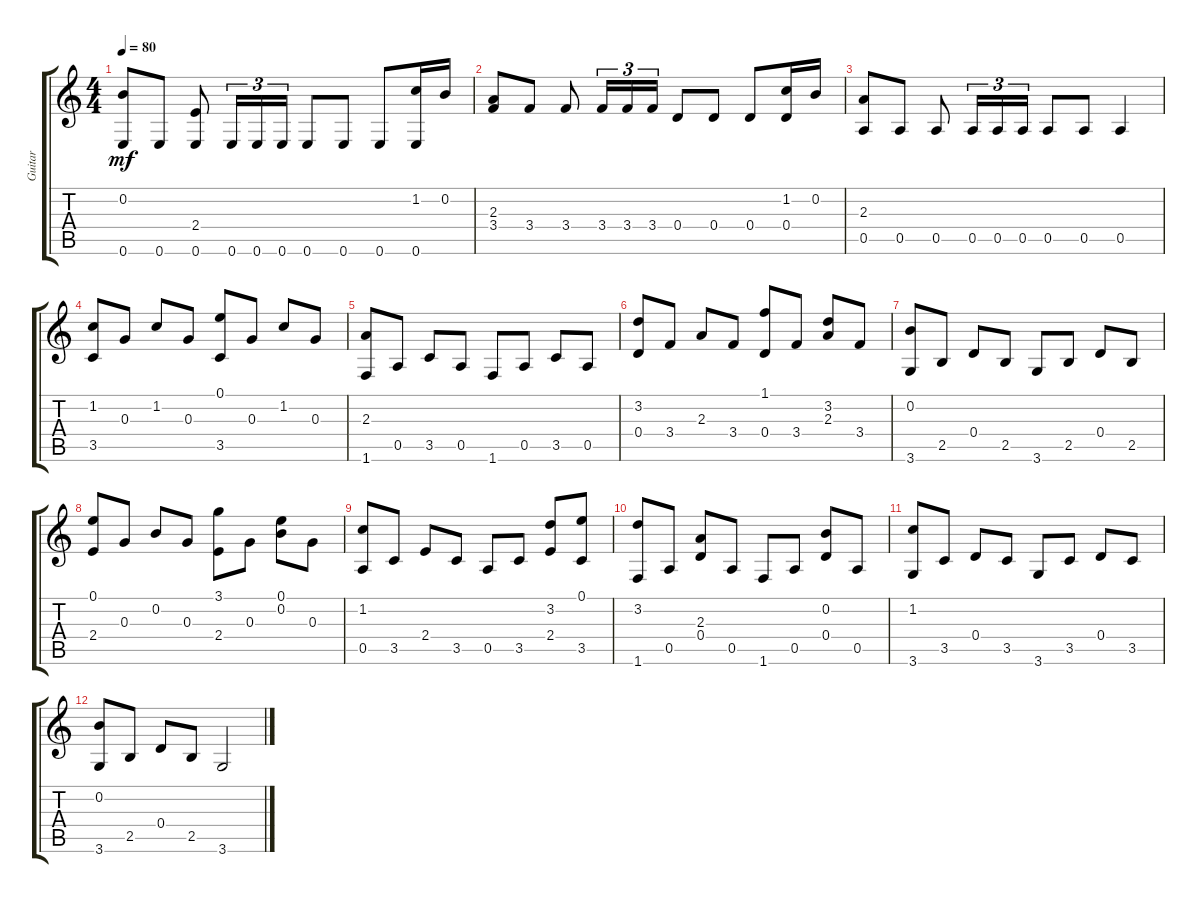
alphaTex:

\track ("Guitar" "Guitar") {instrument acousticguitarnylon}
\staff {score tabs}
\tuning (E4 B3 G3 D3 A2 E2) {hide}
\ts (4 4)
\tempo 80
\clef g2
\ks c
(0.2 0.6).8{dy mf} 0.6.8 (2.4 0.6).8 0.6.16{tu (3 2)} 0.6.16{tu (3 2)} 0.6.16{tu (3 2)} 0.6.8 0.6.8 0.6.8 (1.2 0.6).16 0.2.16 |
(2.3 3.4).8 3.4.8 3.4.8 3.4.16{tu (3 2)} 3.4.16{tu (3 2)} 3.4.16{tu (3 2)} 0.4.8 0.4.8 0.4.8 (1.2 0.4).16 0.2.16 |
(2.3 0.5).8 0.5.8 0.5.8 0.5.16{tu (3 2)} 0.5.16{tu (3 2)} 0.5.16{tu (3 2)} 0.5.8 0.5.8 0.5.4 |
(1.2 3.5).8 0.3.8 1.2.8 0.3.8 (0.1 3.5).8 0.3.8 1.2.8 0.3.8 |
(2.3 1.6).8 0.5.8 3.5.8 0.5.8 1.6.8 0.5.8 3.5.8 0.5.8 |
(3.2 0.4).8 3.4.8 2.3.8 3.4.8 (1.1 0.4).8 3.4.8 (3.2 2.3).8 3.4.8 |
(0.2 3.6).8 2.5.8 0.4.8 2.5.8 3.6.8 2.5.8 0.4.8 2.5.8 |
(0.1 2.4).8 0.3.8 0.2.8 0.3.8 (3.1 2.4).8 0.3.8 (0.1 0.2).8 0.3.8 |
(1.2 0.5).8 3.5.8 2.4.8 3.5.8 0.5.8 3.5.8 (3.2 2.4).8 (0.1 3.5).8 |
(3.2 1.6).8 0.5.8 (2.3 0.4).8 0.5.8 1.6.8 0.5.8 (0.2 0.4).8 0.5.8 |
(1.2 3.6).8 3.5.8 0.4.8 3.5.8 3.6.8 3.5.8 0.4.8 3.5.8 |
(0.2 3.6).8 2.5.8 0.4.8 2.5.8 3.6.2
